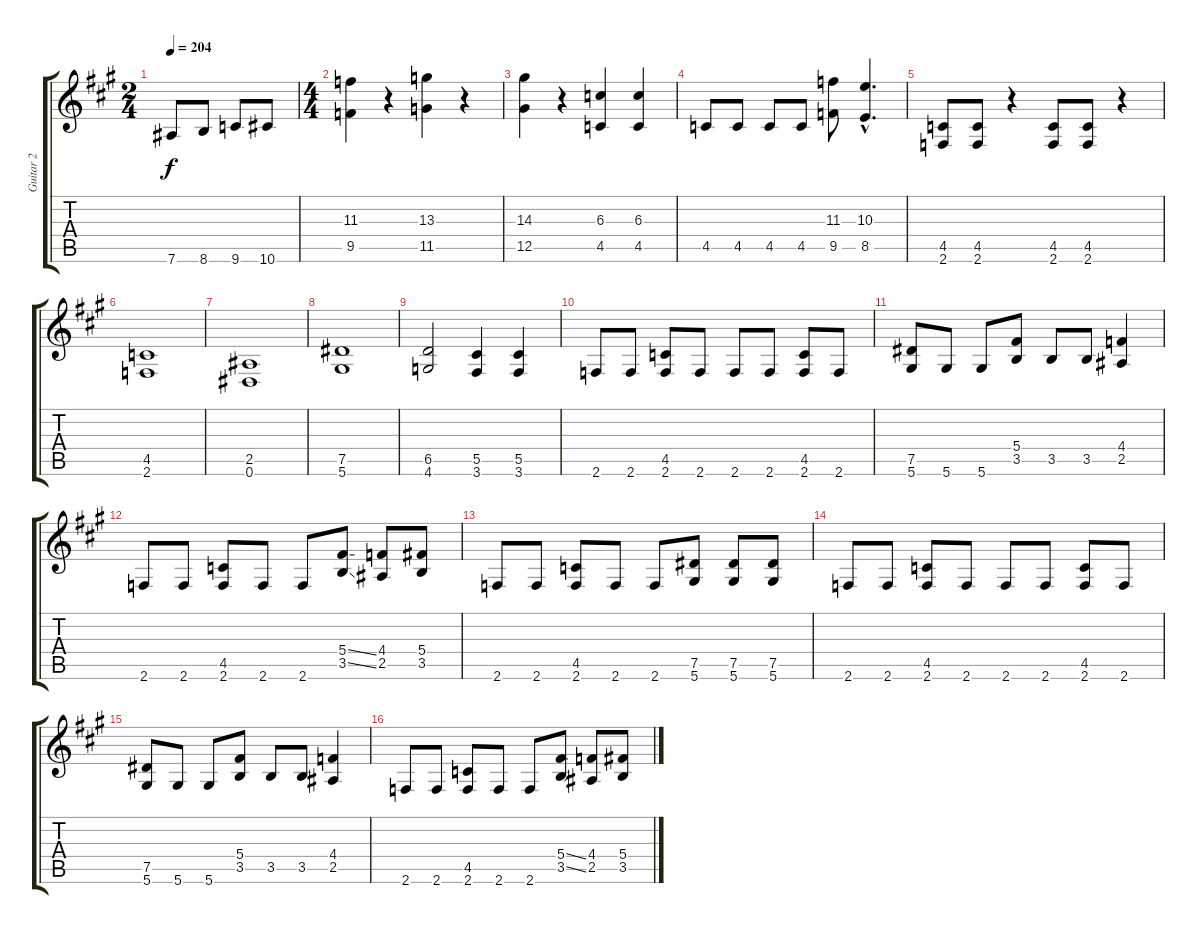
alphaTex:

\track ("Guitar 2" "Guitar 2") {instrument distortionguitar}
\staff {score tabs}
\tuning (Eb4 Bb3 Gb3 Db3 Ab2 Eb2) {hide}
\ts (2 4)
\tempo 204
\clef g2
\ks a
7.6.8{dy f} 8.6.8 9.6.8 10.6.8 |
\ts (4 4)
(11.3 9.5).4 r.4 (13.3 11.5).4 r.4 |
(14.3 12.5).4 r.4 (6.3 4.5).4 (6.3 4.5).4 |
4.5.8 4.5.8 4.5.8 4.5.8 (11.3 9.5).8 (10.3{hac} 8.5{hac}).4{d} |
(4.5 2.6).8 (4.5 2.6).8 r.4 (4.5 2.6).8 (4.5 2.6).8 r.4 |
(4.5 2.6).1 |
(2.5 0.6).1 |
(7.5 5.6).1 |
(6.5 4.6).2 (5.5 3.6).4 (5.5 3.6).4 |
2.6.8 2.6.8 (4.5 2.6).8 2.6.8 2.6.8 2.6.8 (4.5 2.6).8 2.6.8 |
(7.5 5.6).8 5.6.8 5.6.8 (5.4 3.5).8 3.5.8 3.5.8 (4.4 2.5).4 |
2.6.8 2.6.8 (4.5 2.6).8 2.6.8 2.6.8 (5.4{ss} 3.5{ss}).8 (4.4 2.5).8 (5.4 3.5).8 |
2.6.8 2.6.8 (4.5 2.6).8 2.6.8 2.6.8 (7.5 5.6).8 (7.5 5.6).8 (7.5 5.6).8 |
2.6.8 2.6.8 (4.5 2.6).8 2.6.8 2.6.8 2.6.8 (4.5 2.6).8 2.6.8 |
(7.5 5.6).8 5.6.8 5.6.8 (5.4 3.5).8 3.5.8 3.5.8 (4.4 2.5).4 |
2.6.8 2.6.8 (4.5 2.6).8 2.6.8 2.6.8 (5.4{ss} 3.5{ss}).8 (4.4 2.5).8 (5.4 3.5).8
